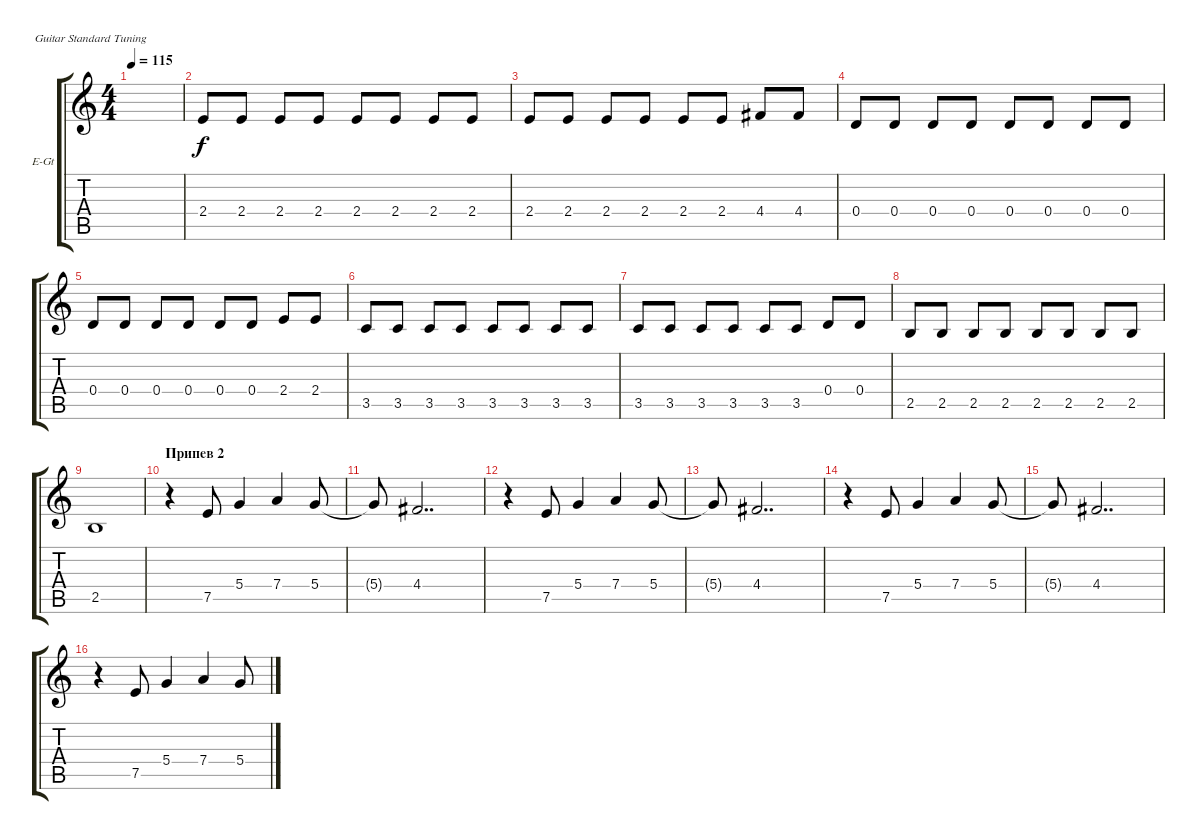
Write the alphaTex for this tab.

\defaultSystemsLayout 4
\bracketExtendMode groupsimilarinstruments
\firstSystemTrackNameOrientation horizontal
\otherSystemsTrackNameOrientation horizontal
\track ("Гитара 1" "E-Gt") {instrument distortionguitar}
\staff {score tabs}
\tuning (E4 B3 G3 D3 A2 E2)
\ts (4 4)
\tempo 115
\clef g2
\ks c
|
2.4.8 2.4.8 2.4.8 2.4.8 2.4.8 2.4.8 2.4.8 2.4.8 |
2.4.8 2.4.8 2.4.8 2.4.8 2.4.8 2.4.8 4.4.8 4.4.8 |
0.4.8 0.4.8 0.4.8 0.4.8 0.4.8 0.4.8 0.4.8 0.4.8 |
0.4.8 0.4.8 0.4.8 0.4.8 0.4.8 0.4.8 2.4.8 2.4.8 |
3.5.8 3.5.8 3.5.8 3.5.8 3.5.8 3.5.8 3.5.8 3.5.8 |
3.5.8 3.5.8 3.5.8 3.5.8 3.5.8 3.5.8 0.4.8 0.4.8 |
2.5.8 2.5.8 2.5.8 2.5.8 2.5.8 2.5.8 2.5.8 2.5.8 |
2.5.1 |
\section ("" "Припев 2")
r.4 7.5.8{dy f} 5.4.4 7.4.4 5.4.8 |
5.4{t}.8 4.4.2{dd} |
r.4 7.5.8 5.4.4 7.4.4 5.4.8 |
5.4{t}.8 4.4.2{dd} |
r.4 7.5.8 5.4.4 7.4.4 5.4.8 |
5.4{t}.8 4.4.2{dd} |
r.4 7.5.8 5.4.4 7.4.4 5.4.8
